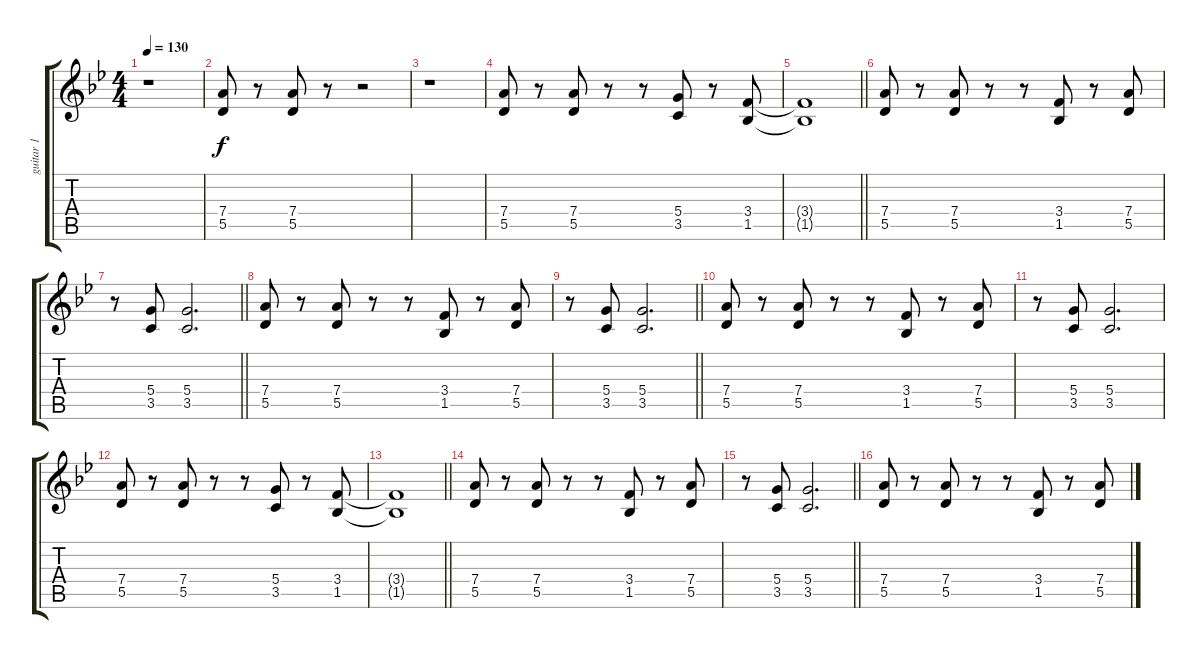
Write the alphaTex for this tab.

\track ("guitar 1" "guitar 1") {instrument overdrivenguitar}
\staff {score tabs}
\tuning (E4 B3 G3 D3 A2 E2) {hide}
\ts (4 4)
\tempo 130
\clef g2
\ks bb
r.1{dy f} |
(7.4 5.5).8 r.8 (7.4 5.5).8 r.8 r.2 |
r.1 |
(7.4 5.5).8 r.8 (7.4 5.5).8 r.8 r.8 (5.4 3.5).8 r.8 (3.4 1.5).8 |
\barLineRight lightlight
(3.4{t} 1.5{t}).1 |
(7.4 5.5).8 r.8 (7.4 5.5).8 r.8 r.8 (3.4 1.5).8 r.8 (7.4 5.5).8 |
\barLineRight lightlight
r.8 (5.4 3.5).8 (5.4 3.5).2{d} |
(7.4 5.5).8 r.8 (7.4 5.5).8 r.8 r.8 (3.4 1.5).8 r.8 (7.4 5.5).8 |
\barLineRight lightlight
r.8 (5.4 3.5).8 (5.4 3.5).2{d} |
(7.4 5.5).8 r.8 (7.4 5.5).8 r.8 r.8 (3.4 1.5).8 r.8 (7.4 5.5).8 |
r.8 (5.4 3.5).8 (5.4 3.5).2{d} |
(7.4 5.5).8 r.8 (7.4 5.5).8 r.8 r.8 (5.4 3.5).8 r.8 (3.4 1.5).8 |
\barLineRight lightlight
(3.4{t} 1.5{t}).1 |
(7.4 5.5).8 r.8 (7.4 5.5).8 r.8 r.8 (3.4 1.5).8 r.8 (7.4 5.5).8 |
\barLineRight lightlight
r.8 (5.4 3.5).8 (5.4 3.5).2{d} |
(7.4 5.5).8 r.8 (7.4 5.5).8 r.8 r.8 (3.4 1.5).8 r.8 (7.4 5.5).8
